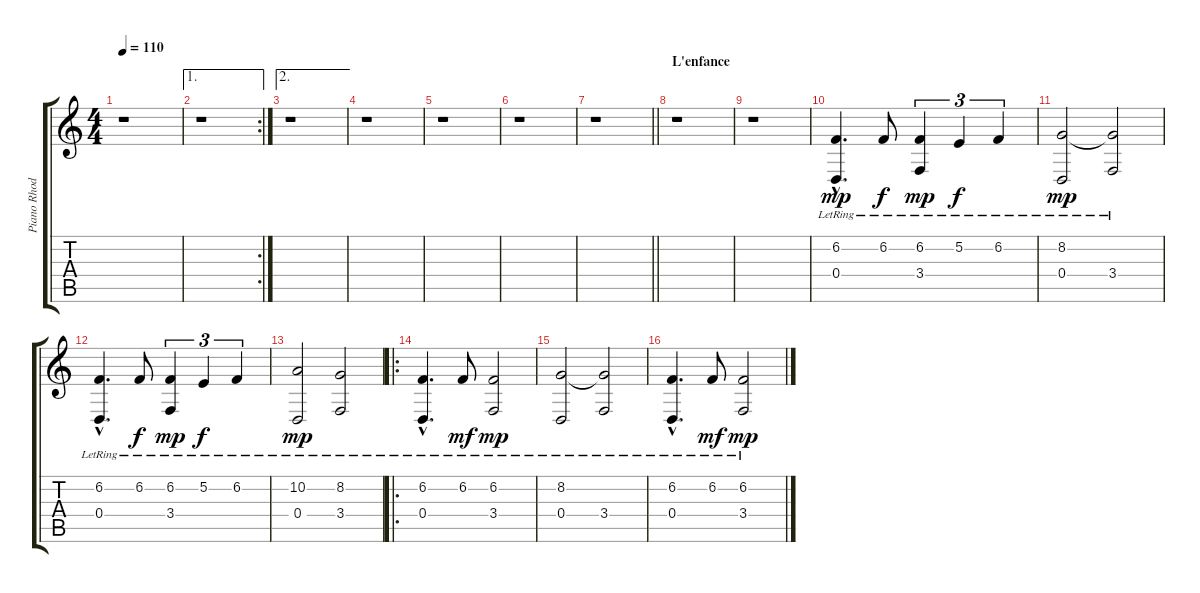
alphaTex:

\track ("Piano Rhodes" "Piano Rhod") {instrument electricpiano1}
\staff {score tabs}
\tuning (E4 B3 G3 D3 A2 E2) {hide}
\ts (4 4)
\tempo 110
\clef g2
\ks c
r.1{dy mp} |
\ae 1
\rc 2
r.1 |
\ae 2
r.1 |
r.1 |
r.1 |
r.1 |
\barLineRight lightlight
r.1 |
\section ("" "L'enfance")
r.1 |
r.1 |
(6.2{hac lr} 0.4{hac lr}).4{d} 6.2{lr}.8{dy f} (6.2{lr} 3.4{lr}).4{tu (3 2) dy mp} 5.2{lr}.4{tu (3 2) dy f} 6.2{lr}.4{tu (3 2)} |
(8.2 0.4{lr}).2{dy mp} (8.2{t} 3.4{lr}).2 |
(6.2{hac lr} 0.4{hac lr}).4{d} 6.2{lr}.8{dy f} (6.2{lr} 3.4{lr}).4{tu (3 2) dy mp} 5.2{lr}.4{tu (3 2) dy f} 6.2{lr}.4{tu (3 2)} |
(10.2{lr} 0.4{lr}).2{dy mp} (8.2{lr} 3.4{lr}).2 |
\ro
(6.2{hac lr} 0.4{hac lr}).4{d} 6.2{lr}.8{dy mf} (6.2{lr} 3.4{lr}).2{dy mp} |
(8.2 0.4{lr}).2 (8.2{t} 3.4{lr}).2 |
(6.2{hac lr} 0.4{hac lr}).4{d} 6.2{lr}.8{dy mf} (6.2{lr} 3.4{lr}).2{dy mp}
